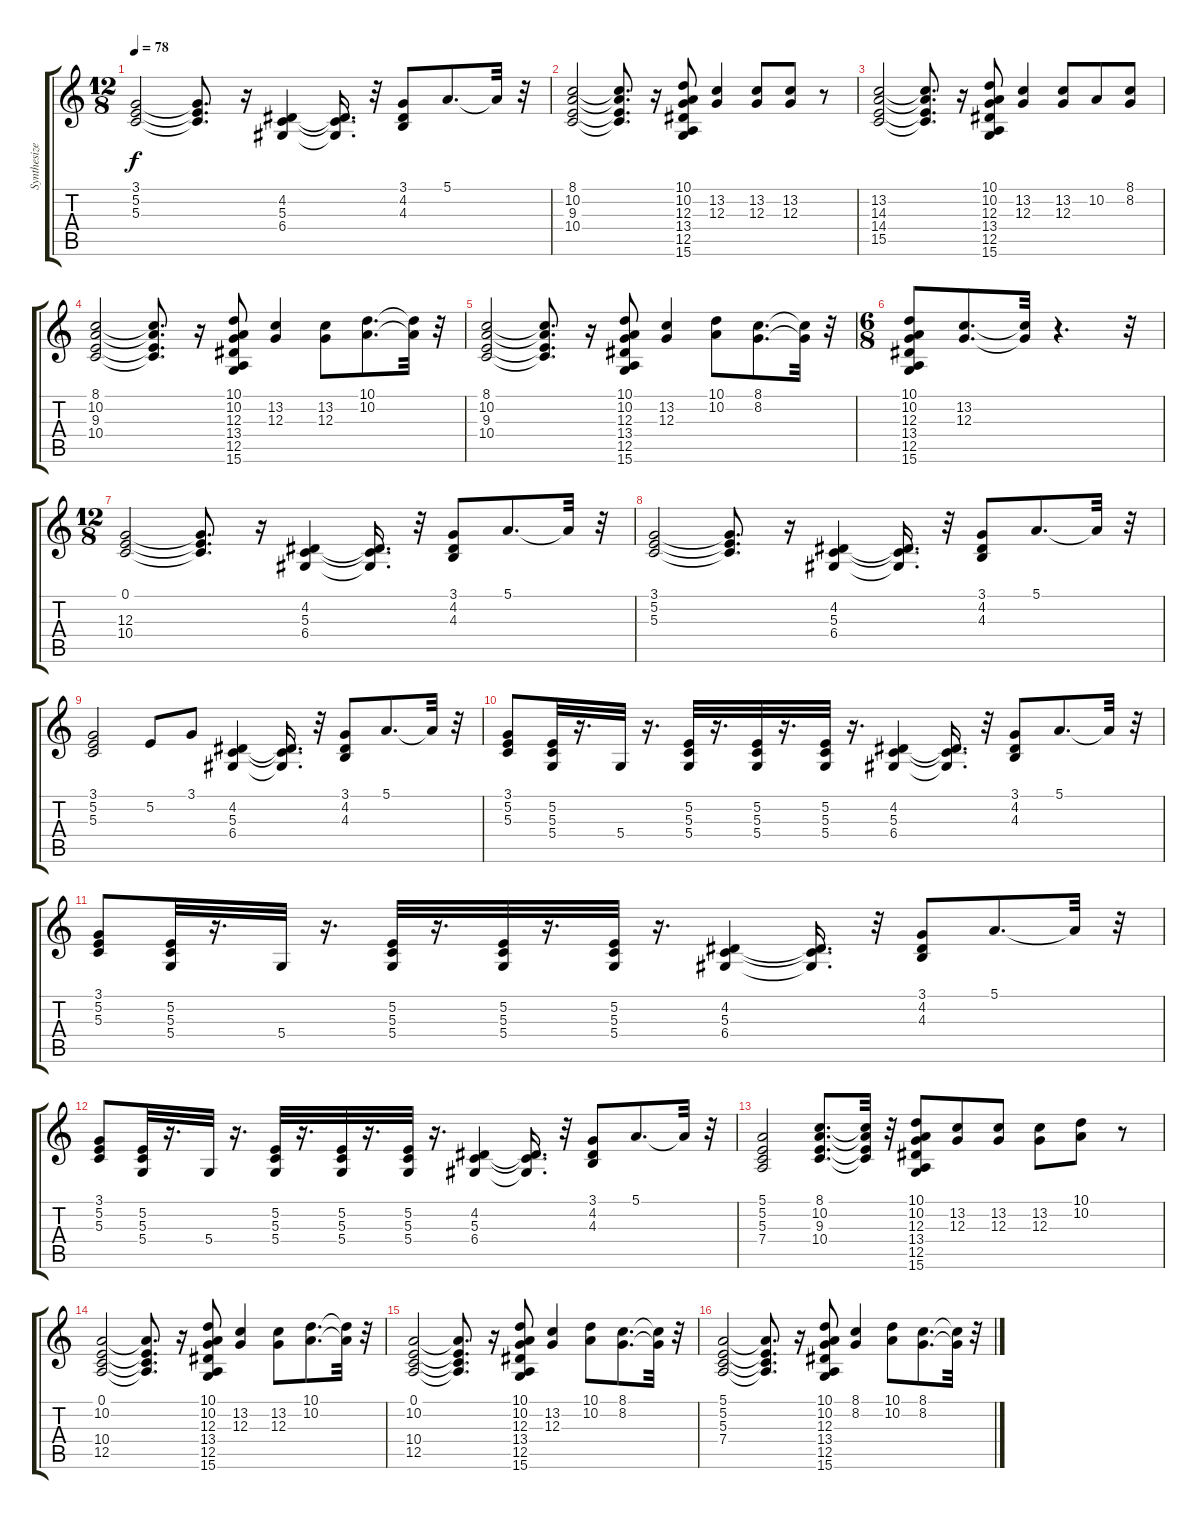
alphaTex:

\track ("Synthesizer" "Synthesize") {instrument synthstrings1}
\staff {score tabs}
\tuning (E4 B3 G3 D3 A2 E2) {hide}
\ts (12 8)
\tempo 78
\clef g2
\ks c
(3.1 5.2 5.3).2{dy f} (3.1{t} 5.2{t} 5.3{t}).8{d} r.16 (4.2 5.3 6.4).4 (4.2{t} 5.3{t} 6.4{t}).16{d} r.32 (3.1 4.2 4.3).8 5.1.8{d} 5.1{t}.32 r.32 |
(8.1 10.2 9.3 10.4).2 (8.1{t} 10.2{t} 9.3{t} 10.4{t}).8{d} r.16 (10.1 10.2 12.3 13.4 12.5 15.6).8 (13.2 12.3).4 (13.2 12.3).8 (13.2 12.3).8 r.8 |
(13.2 14.3 14.4 15.5).2 (13.2{t} 14.3{t} 14.4{t} 15.5{t}).8{d} r.16 (10.1 10.2 12.3 13.4 12.5 15.6).8 (13.2 12.3).4 (13.2 12.3).8 10.2.8 (8.1 8.2).8 |
(8.1 10.2 9.3 10.4).2 (8.1{t} 10.2{t} 9.3{t} 10.4{t}).8{d} r.16 (10.1 10.2 12.3 13.4 12.5 15.6).8 (13.2 12.3).4 (13.2 12.3).8 (10.1 10.2).8{d} (10.1{t} 10.2{t}).32 r.32 |
(8.1 10.2 9.3 10.4).2 (8.1{t} 10.2{t} 9.3{t} 10.4{t}).8{d} r.16 (10.1 10.2 12.3 13.4 12.5 15.6).8 (13.2 12.3).4 (10.1 10.2).8 (8.1 8.2).8{d} (8.1{t} 8.2{t}).32 r.32 |
\ts (6 8)
(10.1 10.2 12.3 13.4 12.5 15.6).8 (13.2 12.3).8{d} (13.2{t} 12.3{t}).32 r.4{d} r.32 |
\ts (12 8)
(0.1 12.3 10.4).2 (0.1{t} 12.3{t} 10.4{t}).8{d} r.16 (4.2 5.3 6.4).4 (4.2{t} 5.3{t} 6.4{t}).16{d} r.32 (3.1 4.2 4.3).8 5.1.8{d} 5.1{t}.32 r.32 |
(3.1 5.2 5.3).2 (3.1{t} 5.2{t} 5.3{t}).8{d} r.16 (4.2 5.3 6.4).4 (4.2{t} 5.3{t} 6.4{t}).16{d} r.32 (3.1 4.2 4.3).8 5.1.8{d} 5.1{t}.32 r.32 |
(3.1 5.2 5.3).2 5.2.8 3.1.8 (4.2 5.3 6.4).4 (4.2{t} 5.3{t} 6.4{t}).16{d} r.32 (3.1 4.2 4.3).8 5.1.8{d} 5.1{t}.32 r.32 |
(3.1 5.2 5.3).8 (5.2 5.3 5.4).32 r.16{d} 5.4.32 r.16{d} (5.2 5.3 5.4).32 r.16{d} (5.2 5.3 5.4).32 r.16{d} (5.2 5.3 5.4).32 r.16{d} (4.2 5.3 6.4).4 (4.2{t} 5.3{t} 6.4{t}).16{d} r.32 (3.1 4.2 4.3).8 5.1.8{d} 5.1{t}.32 r.32 |
(3.1 5.2 5.3).8 (5.2 5.3 5.4).32 r.16{d} 5.4.32 r.16{d} (5.2 5.3 5.4).32 r.16{d} (5.2 5.3 5.4).32 r.16{d} (5.2 5.3 5.4).32 r.16{d} (4.2 5.3 6.4).4 (4.2{t} 5.3{t} 6.4{t}).16{d} r.32 (3.1 4.2 4.3).8 5.1.8{d} 5.1{t}.32 r.32 |
(3.1 5.2 5.3).8 (5.2 5.3 5.4).32 r.16{d} 5.4.32 r.16{d} (5.2 5.3 5.4).32 r.16{d} (5.2 5.3 5.4).32 r.16{d} (5.2 5.3 5.4).32 r.16{d} (4.2 5.3 6.4).4 (4.2{t} 5.3{t} 6.4{t}).16{d} r.32 (3.1 4.2 4.3).8 5.1.8{d} 5.1{t}.32 r.32 |
(5.1 5.2 5.3 7.4).2 (8.1 10.2 9.3 10.4).8{d} (8.1{t} 10.2{t} 9.3{t} 10.4{t}).32 r.32 (10.1 10.2 12.3 13.4 12.5 15.6).8 (13.2 12.3).8 (13.2 12.3).8 (13.2 12.3).8 (10.1 10.2).8 r.8 |
(0.1 10.2 10.4 12.5).2 (0.1{t} 10.2{t} 10.4{t} 12.5{t}).8{d} r.16 (10.1 10.2 12.3 13.4 12.5 15.6).8 (13.2 12.3).4 (13.2 12.3).8 (10.1 10.2).8{d} (10.1{t} 10.2{t}).32 r.32 |
(0.1 10.2 10.4 12.5).2 (0.1{t} 10.2{t} 10.4{t} 12.5{t}).8{d} r.16 (10.1 10.2 12.3 13.4 12.5 15.6).8 (13.2 12.3).4 (10.1 10.2).8 (8.1 8.2).8{d} (8.1{t} 8.2{t}).32 r.32 |
(5.1 5.2 5.3 7.4).2 (5.1{t} 5.2{t} 5.3{t} 7.4{t}).8{d} r.16 (10.1 10.2 12.3 13.4 12.5 15.6).8 (8.1 8.2).4 (10.1 10.2).8 (8.1 8.2).8{d} (8.1{t} 8.2{t}).32 r.32
